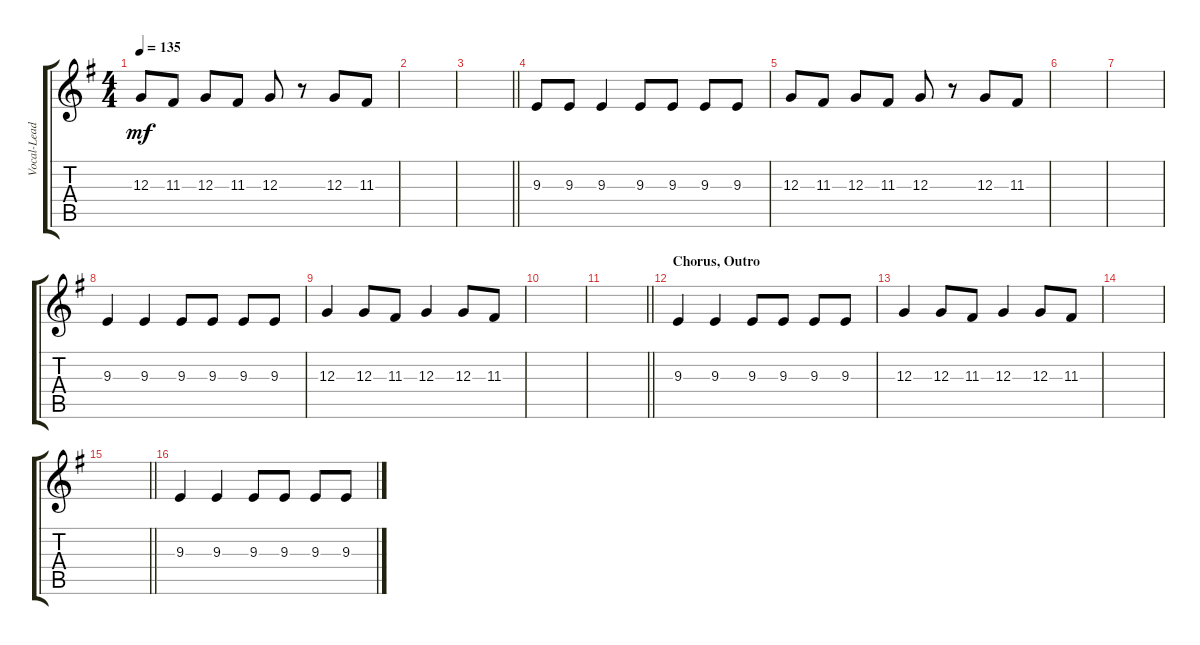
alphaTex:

\track ("Vocal-Lead1" "Vocal-Lead") {instrument lead6voice}
\staff {score tabs}
\tuning (E4 B3 G3 D3 A2 E2) {hide}
\ts (4 4)
\tempo 135
\clef g2
\ks g
12.3.8{dy mf} 11.3.8 12.3.8 11.3.8 12.3.8 r.8 12.3.8 11.3.8 |
|
\barLineRight lightlight
|
9.3.8 9.3.8 9.3.4 9.3.8 9.3.8 9.3.8 9.3.8 |
12.3.8 11.3.8 12.3.8 11.3.8 12.3.8 r.8 12.3.8 11.3.8 |
|
|
9.3.4 9.3.4 9.3.8 9.3.8 9.3.8 9.3.8 |
12.3.4 12.3.8 11.3.8 12.3.4 12.3.8 11.3.8 |
|
\barLineRight lightlight
|
\section ("" "Chorus, Outro")
9.3.4 9.3.4 9.3.8 9.3.8 9.3.8 9.3.8 |
12.3.4 12.3.8 11.3.8 12.3.4 12.3.8 11.3.8 |
|
\barLineRight lightlight
|
9.3.4 9.3.4 9.3.8 9.3.8 9.3.8 9.3.8
